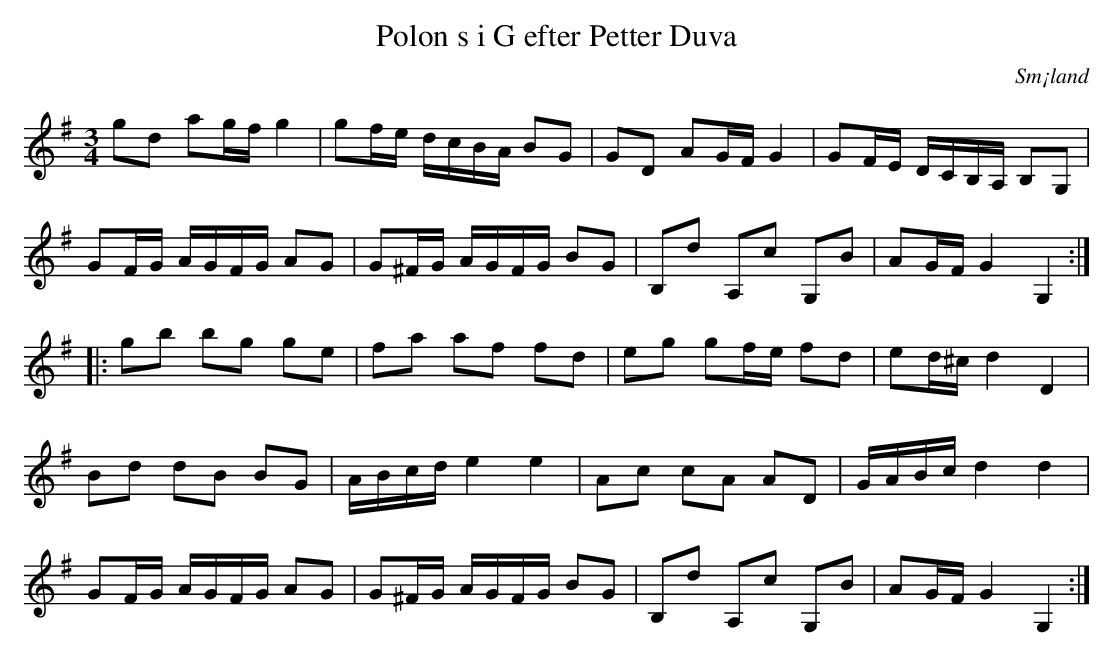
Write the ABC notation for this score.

X:1
T:Polon s i G efter Petter Duva
O:Sm¡land
L:1/16
M:3/4
K:G
g2d2 a2gf g4 | g2fe dcBA B2G2 | G2D2 A2GF G4 | G2FE DCB,A, B,2G,2 |
G2FG AGFG A2G2 | G2^FG AGFG B2G2 | B,2d2 A,2c2 G,2B2 | A2GF G4 G,4 ::
g2b2 b2g2 g2e2 | f2a2 a2f2 f2d2 | e2g2 g2fe f2d2 | e2d^c d4 D4 |
B2d2 d2B2 B2G2 | ABcd e4 e4 | A2c2 c2A2 A2D2 | GABc d4 d4 |
G2FG AGFG A2G2 | G2^FG AGFG B2G2 | B,2d2 A,2c2 G,2B2 | A2GF G4 G,4 :|
